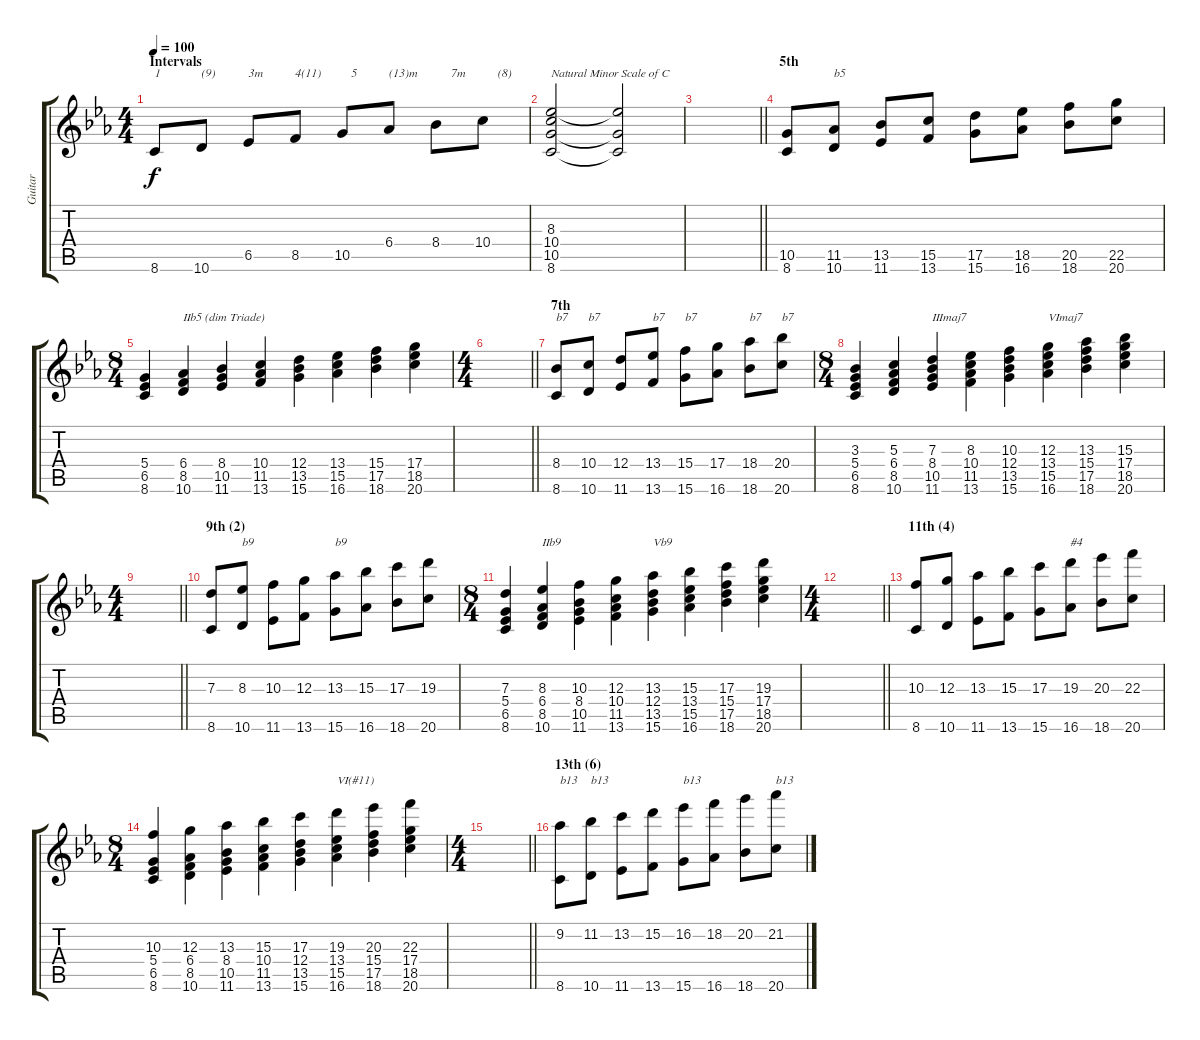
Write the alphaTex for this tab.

\track ("Guitar" "Guitar") {instrument acousticguitarsteel}
\staff {score tabs}
\tuning (E4 B3 G3 D3 A2 E2) {hide}
\ts (4 4)
\section ("" "Intervals")
\tempo 100
\clef g2
\ks eb
8.6.8{txt "1" dy f instrument acousticguitarsteel} 10.6.8{txt "(9)"} 6.5.8{txt "3m"} 8.5.8{txt "4(11)"} 10.5.8{txt "   5"} 6.4.8{txt "(13)m"} 8.4.8{txt "     7m"} 10.4.8{txt "     (8)"} |
(8.3 10.4 10.5 8.6).2{txt "Natural Minor Scale of C"} (8.3{t} 10.5{t} 8.6{t}).2 |
\barLineRight lightlight
|
\section ("" "5th")
(10.5 8.6).8 (11.5 10.6).8{txt "b5"} (13.5 11.6).8 (15.5 13.6).8 (17.5 15.6).8 (18.5 16.6).8 (20.5 18.6).8 (22.5 20.6).8 |
\ts (8 4)
(5.4 6.5 8.6).4 (6.4 8.5 10.6).4{txt "IIb5 (dim Triade)"} (8.4 10.5 11.6).4 (10.4 11.5 13.6).4 (12.4 13.5 15.6).4 (13.4 15.5 16.6).4 (15.4 17.5 18.6).4 (17.4 18.5 20.6).4 |
\ts (4 4)
\barLineRight lightlight
|
\section ("" "7th")
(8.4 8.6).8{txt "b7"} (10.4 10.6).8{txt "b7"} (12.4 11.6).8 (13.4 13.6).8{txt "b7"} (15.4 15.6).8{txt "b7"} (17.4 16.6).8 (18.4 18.6).8{txt "b7"} (20.4 20.6).8{txt "b7"} |
\ts (8 4)
(3.3 5.4 6.5 8.6).4 (5.3 6.4 8.5 10.6).4 (7.3 8.4 10.5 11.6).4{txt "IIImaj7"} (8.3 10.4 11.5 13.6).4 (10.3 12.4 13.5 15.6).4 (12.3 13.4 15.5 16.6).4{txt "VImaj7"} (13.3 15.4 17.5 18.6).4 (15.3 17.4 18.5 20.6).4 |
\ts (4 4)
\barLineRight lightlight
|
\section ("" "9th (2)")
(7.3 8.6).8 (8.3 10.6).8{txt "b9"} (10.3 11.6).8 (12.3 13.6).8 (13.3 15.6).8{txt "b9"} (15.3 16.6).8 (17.3 18.6).8 (19.3 20.6).8 |
\ts (8 4)
(7.3 5.4 6.5 8.6).4 (8.3 6.4 8.5 10.6).4{txt "IIb9"} (10.3 8.4 10.5 11.6).4 (12.3 10.4 11.5 13.6).4 (13.3 12.4 13.5 15.6).4{txt "Vb9"} (15.3 13.4 15.5 16.6).4 (17.3 15.4 17.5 18.6).4 (19.3 17.4 18.5 20.6).4 |
\ts (4 4)
\barLineRight lightlight
|
\section ("" "11th (4)")
(10.3 8.6).8 (12.3 10.6).8 (13.3 11.6).8 (15.3 13.6).8 (17.3 15.6).8 (19.3 16.6).8{txt "#4"} (20.3 18.6).8 (22.3 20.6).8 |
\ts (8 4)
(10.3 5.4 6.5 8.6).4 (12.3 6.4 8.5 10.6).4 (13.3 8.4 10.5 11.6).4 (15.3 10.4 11.5 13.6).4 (17.3 12.4 13.5 15.6).4 (19.3 13.4 15.5 16.6).4{txt "VI(#11)"} (20.3 15.4 17.5 18.6).4 (22.3 17.4 18.5 20.6).4 |
\ts (4 4)
\barLineRight lightlight
|
\section ("" "13th (6)")
(9.2 8.6).8{txt "b13"} (11.2 10.6).8{txt "b13"} (13.2 11.6).8 (15.2 13.6).8 (16.2 15.6).8{txt "b13"} (18.2 16.6).8 (20.2 18.6).8 (21.2 20.6).8{txt "b13"}
